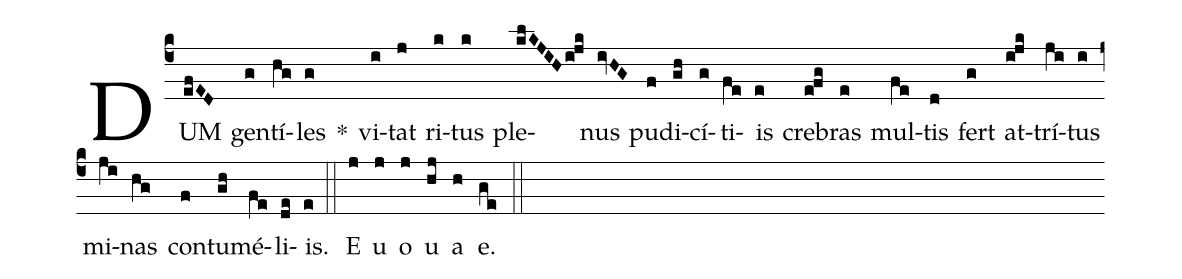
%%
(c4)
DUM(efED) gen(g)tí(hg)les(g) *()
vi(i)tat(j) ri(k)tus(k) ple(klKJIHi!jk)nus(ivHG) pu(f)di(gh)cí(g)ti(fe)is(e) cre(e!fg)bras(e) mul(fe)tis(d) fert(g) at(i!jk)trí(ji)tus(i) mi(ji)nas(hg) con(f)tu(gh)mé(fe)li(de)is.(e) (::)
E(j) u(j) o(j) u(hj) a(h) e.(ge) (::)
